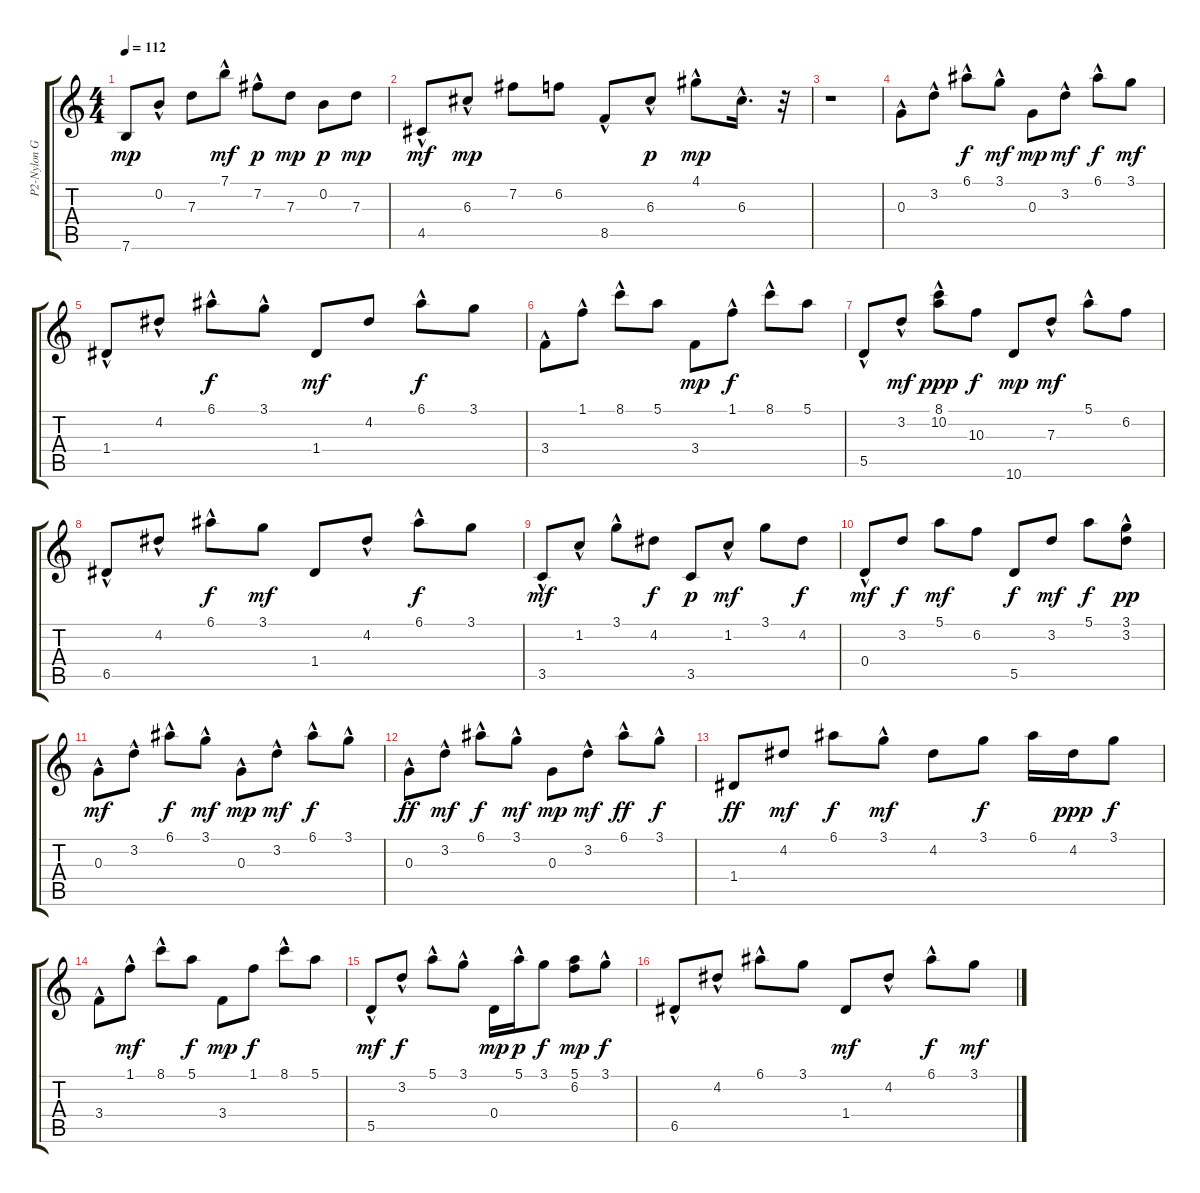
\track ("P2-Nylon Guitar" "P2-Nylon G") {instrument acousticguitarnylon}
\staff {score tabs}
\tuning (E4 B3 G3 D3 A2 E2) {hide}
\ts (4 4)
\tempo 112
\clef g2
\ks c
7.6.8{dy mp} 0.2{hac}.8 7.3.8 7.1{hac}.8{dy mf} 7.2{hac}.8{dy p} 7.3.8{dy mp} 0.2.8{dy p} 7.3.8{dy mp} |
4.5{hac}.8{dy mf} 6.3{hac}.8{dy mp} 7.2.8 6.2.8 8.5{hac}.8 6.3{hac}.8{dy p} 4.1{hac}.8{dy mp} 6.3{hac}.16{d} r.32 |
r.1 |
0.3{hac}.8 3.2{hac}.8 6.1{hac}.8{dy f} 3.1{hac}.8{dy mf} 0.3.8{dy mp} 3.2{hac}.8{dy mf} 6.1{hac}.8{dy f} 3.1.8{dy mf} |
1.4{hac}.8 4.2{hac}.8 6.1{hac}.8{dy f} 3.1{hac}.8 1.4.8{dy mf} 4.2.8 6.1{hac}.8{dy f} 3.1.8 |
3.4{hac}.8 1.1{hac}.8 8.1{hac}.8 5.1.8 3.4.8{dy mp} 1.1{hac}.8{dy f} 8.1{hac}.8 5.1.8 |
5.5{hac}.8 3.2{hac}.8{dy mf} (8.1 10.2{hac}).8{dy ppp} 10.3.8{dy f} 10.6.8{dy mp} 7.3{hac}.8{dy mf} 5.1{hac}.8 6.2.8 |
6.5{hac}.8 4.2{hac}.8 6.1{hac}.8{dy f} 3.1.8{dy mf} 1.4.8 4.2{hac}.8 6.1{hac}.8{dy f} 3.1.8 |
3.5{hac}.8{dy mf} 1.2{hac}.8 3.1{hac}.8 4.2.8{dy f} 3.5.8{dy p} 1.2{hac}.8{dy mf} 3.1.8 4.2.8{dy f} |
0.4{hac}.8{dy mf} 3.2.8{dy f} 5.1.8{dy mf} 6.2.8 5.5.8{dy f} 3.2.8{dy mf} 5.1.8{dy f} (3.1 3.2{hac}).8{dy pp} |
0.3{hac}.8{dy mf} 3.2{hac}.8 6.1{hac}.8{dy f} 3.1{hac}.8{dy mf} 0.3{hac}.8{dy mp} 3.2{hac}.8{dy mf} 6.1{hac}.8{dy f} 3.1{hac}.8 |
0.3{hac}.8{dy ff} 3.2{hac}.8{dy mf} 6.1{hac}.8{dy f} 3.1{hac}.8{dy mf} 0.3.8{dy mp} 3.2{hac}.8{dy mf} 6.1{hac}.8{dy ff} 3.1{hac}.8{dy f} |
1.4.8{dy ff} 4.2.8{dy mf} 6.1.8{dy f} 3.1{hac}.8{dy mf} 4.2.8 3.1.8{dy f} 6.1.16 4.2.16{dy ppp} 3.1.8{dy f} |
3.4{hac}.8 1.1{hac}.8{dy mf} 8.1{hac}.8 5.1.8{dy f} 3.4.8{dy mp} 1.1.8{dy f} 8.1{hac}.8 5.1.8 |
5.5{hac}.8{dy mf} 3.2{hac}.8{dy f} 5.1{hac}.8 3.1{hac}.8 0.4.16{dy mp} 5.1{hac}.16{dy p} 3.1.8{dy f} (5.1 6.2).8{dy mp} 3.1{hac}.8{dy f} |
6.5{hac}.8 4.2{hac}.8 6.1{hac}.8 3.1.8 1.4.8{dy mf} 4.2{hac}.8 6.1{hac}.8{dy f} 3.1.8{dy mf}
